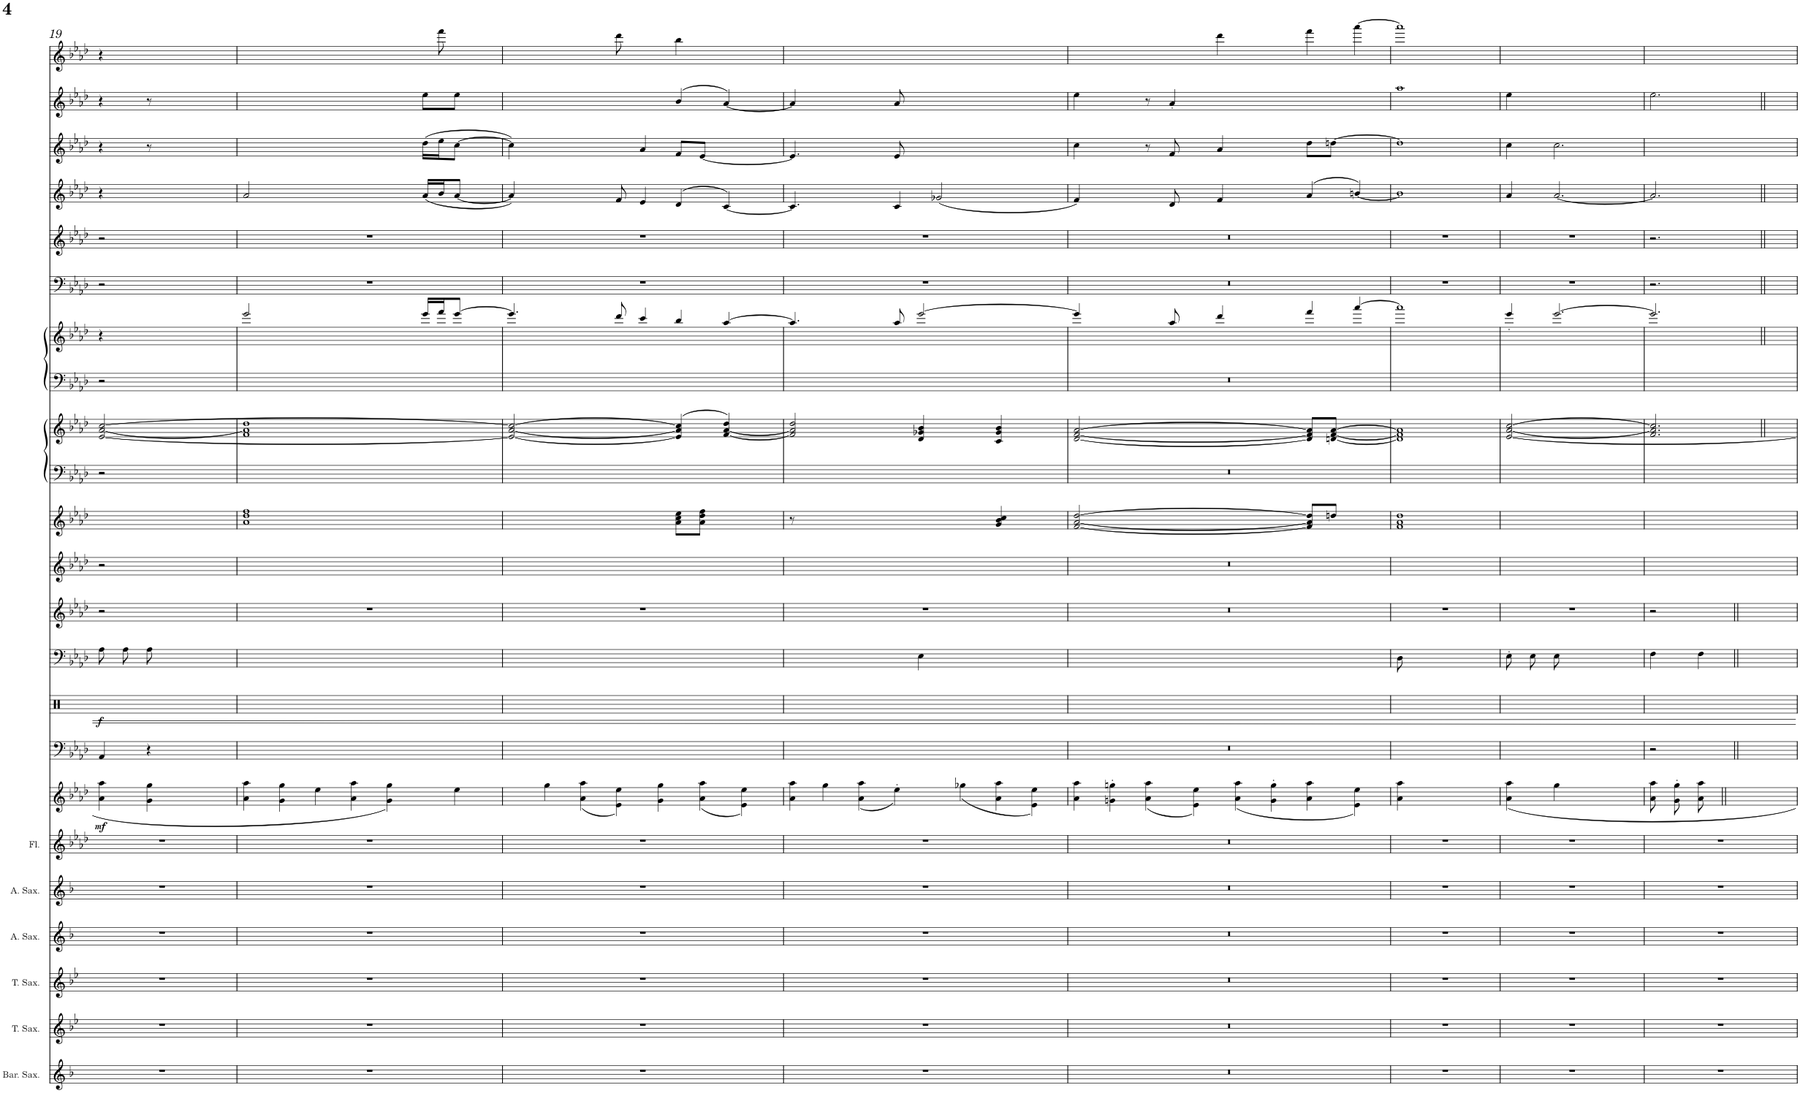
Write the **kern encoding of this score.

**kern	**kern	**kern	**kern	**kern	**kern	**kern	**dynam	**kern	**kern	**dynam	**kern	**kern	**kern	**kern	**kern	**kern	**kern	**kern	**kern	**kern	**kern	**kern	**kern	**kern
*part21	*part20	*part19	*part18	*part17	*part16	*part15	*part15	*part14	*part13	*part13	*part12	*part11	*part10	*part9	*part8	*part8	*part7	*part7	*part6	*part5	*part4	*part3	*part2	*part1
*staff23	*staff22	*staff21	*staff20	*staff19	*staff18	*staff17	*staff17	*staff16	*staff15	*staff15	*staff14	*staff13	*staff12	*staff11	*staff10	*staff9	*staff8	*staff7	*staff6	*staff5	*staff4	*staff3	*staff2	*staff1
*I"Baritone Saxophone	*I"Tenor Saxophone	*I"Tenor Saxophone	*I"Alto Saxophone	*I"Alto Saxophone	*I"Flute	*I"Voice	*	*I"Voice	*I"Voice	*	*I"Voice	*I"Voice	*I"Voice	*I"Voice	*I"Piano	*	*I"Piano	*	*I"Voice	*I"Voice	*I"Voice	*I"Voice	*I"Voice	*I"Voice
*I'Bar. Sax.	*I'T. Sax.	*I'T. Sax.	*I'A. Sax.	*I'A. Sax.	*I'Fl.	*I'V	*	*I'V	*I'V	*	*I'V	*I'V	*I'V	*I'V	*I'Pno	*	*I'Pno	*	*I'V	*I'V	*I'V	*I'V	*I'V	*I'V
!!LO:PB:g=z
*clefG2	*clefG2	*clefG2	*clefG2	*clefG2	*clefG2	*clefG2	*	*clefF4	*clefX	*	*clefF4	*clefG2	*clefG2	*clefG2	*clefF4	*clefG2	*clefF4	*clefG2	*clefF4	*clefG2	*clefG2	*clefG2	*clefG2	*clefG2
*Trd12c21	*Trd8c14	*Trd8c14	*Trd5c9	*Trd5c9	*	*	*	*	*	*	*	*	*	*	*	*	*	*	*	*	*	*	*	*
*k[b-]	*k[b-e-]	*k[b-e-]	*k[b-]	*k[b-]	*k[b-e-a-d-]	*k[b-e-a-d-]	*	*k[b-e-a-d-]	*k[]	*	*k[b-e-a-d-]	*k[b-e-a-d-]	*k[b-e-a-d-]	*k[b-e-a-d-]	*k[b-e-a-d-]	*k[b-e-a-d-]	*k[b-e-a-d-]	*k[b-e-a-d-]	*k[b-e-a-d-]	*k[b-e-a-d-]	*k[b-e-a-d-]	*k[b-e-a-d-]	*k[b-e-a-d-]	*k[b-e-a-d-]
*M4/4	*M4/4	*M4/4	*M4/4	*M4/4	*M4/4	*M4/4	*	*M4/4	*M4/4	*	*M4/4	*M4/4	*M4/4	*M4/4	*M4/4	*M4/4	*M4/4	*M4/4	*M4/4	*M4/4	*M4/4	*M4/4	*M4/4	*M4/4
=19	=19	=19	=19	=19	=19	=19	=19	=19	=19	=19	=19	=19	=19	=19	=19	=19	=19	=19	=19	=19	=19	=19	=19	=19
!	!	!	!	!	!	!	!LO:DY:b	!	!	!LO:DY:b	!	!	!	!	!	!	!	!	!	!	!	!	!	!
1r	1r	1r	1r	1r	1r	4a-\ 4aa-\	mf	4AA-/	1ryy	f	8A-\L	2r	2r	1ryy	2r	[<2e-/ [<2a-/ [>2cc/	2r	4r	2r	2r	4r	4r	4r	4r
.	.	.	.	.	.	.	.	.	.	.	8A-\J	.	.	.	.	.	.	.	.	.	.	.	.	.
.	.	.	.	.	.	4g\ 4gg\	.	4r	.	.	8A-\	.	.	.	.	.	.	2.ryy	.	.	2.ryy	8r	8r	2.ryy
.	.	.	.	.	.	.	.	.	.	.	2ryy	.	.	.	.	.	.	.	.	.	.	2ryy	2ryy	.
.	.	.	.	.	.	2ryy	.	2ryy	.	.	.	2ryy	2ryy	.	2ryy	2ryy	2ryy	.	2ryy	2ryy	.	.	.	.
.	.	.	.	.	.	.	.	.	.	.	8ryy	.	.	.	.	.	.	.	.	.	.	8ryy	8ryy	.
=20	=20	=20	=20	=20	=20	=20	=20	=20	=20	=20	=20	=20	=20	=20	=20	=20	=20	=20	=20	=20	=20	=20	=20	=20
*	*	*	*	*	*	*	*	*	*	*	*	*	*	*^	*	*^	*	*	*	*	*	*	*	*
1r	1r	1r	1r	1r	1r	4a-\ 4aa-\	.	1ryy	1ryy	.	1ryy	1r	1ryy	1dd- 1ff	1a-	1ryy	1dd-	1f 1a-]	1ryy	2eee-/	1r	1r	2a-/	1ryy	1ryy	1ryy
.	.	.	.	.	.	4g\ 4gg\	.	.	.	.	.	.	.	.	.	.	.	.	.	.	.	.	.	.	.	.
.	.	.	.	.	.	4ee-\	.	.	.	.	.	.	.	.	.	.	.	.	.	2ryy	.	.	2ryy	.	.	.
.	.	.	.	.	.	4a-\ 4aa-\	.	.	.	.	.	.	.	.	.	.	.	.	.	.	.	.	.	.	.	.
2ryy	2ryy	2ryy	2ryy	2ryy	2ryy	4g\ 4gg\	.	2ryy	2ryy	.	2ryy	2ryy	2ryy	2ryy	2ryy	2ryy	2ryy	2ryy	2ryy	4ryy	2ryy	2ryy	4ryy	4ryy	4ryy	4ryy
.	.	.	.	.	.	8ryy	.	.	.	.	.	.	.	.	.	.	.	.	.	16eee-/LL	.	.	(<16a-/LL	(>16dd-\LL	8ee-\L	16ryy
.	.	.	.	.	.	.	.	.	.	.	.	.	.	.	.	.	.	.	.	16fff/J	.	.	16b-/J	16ee-\J	.	8fff\
.	.	.	.	.	.	4ee-\	.	.	.	.	.	.	.	.	.	.	.	.	.	[>8eee-/J	.	.	[<8a-/J	[>8cc\J	8ee-\J	.
.	.	.	.	.	.	.	.	.	.	.	.	.	.	.	.	.	.	.	.	.	.	.	.	.	.	8.ryy
8ryy	8ryy	8ryy	8ryy	8ryy	8ryy	.	.	8ryy	8ryy	.	8ryy	8ryy	8ryy	8ryy	8ryy	8ryy	8ryy	8ryy	8ryy	8ryy	8ryy	8ryy	8ryy	8ryy	8ryy	.
*	*	*	*	*	*	*	*	*	*	*	*	*	*	*v	*v	*	*v	*v	*	*	*	*	*	*	*	*
=21	=21	=21	=21	=21	=21	=21	=21	=21	=21	=21	=21	=21	=21	=21	=21	=21	=21	=21	=21	=21	=21	=21	=21	=21
1r	1r	1r	1r	1r	1r	4ryy	.	1ryy	1ryy	.	1ryy	1r	1ryy	1ryy	1ryy	2e-/_ [<2a-/ 2cc/_	1ryy	4.eee-/]	1r	1r	4a-/])	4cc\])	1ryy	2.ryy
.	.	.	.	.	.	4gg\	.	.	.	.	.	.	.	.	.	.	.	.	.	.	4ryy	2ryy	.	.
.	.	.	.	.	.	.	.	.	.	.	.	.	.	.	.	.	.	4ryy	.	.	.	.	.	.
.	.	.	.	.	.	(<4a-\ 4aa-\	.	.	.	.	.	.	.	.	.	2ryy	.	.	.	.	2ryy	.	.	.
.	.	.	.	.	.	.	.	.	.	.	.	.	.	.	.	.	.	4.ryy	.	.	.	.	.	.
.	.	.	.	.	.	4e-\ 4ee-\)	.	.	.	.	.	.	.	.	.	.	.	.	.	.	.	8ryy	.	8ddd-\
.	.	.	.	.	.	.	.	.	.	.	.	.	.	.	.	.	.	.	.	.	.	[8a-/	.	8ryy
2..ryy	2..ryy	2..ryy	2..ryy	2..ryy	2..ryy	4g\ 4gg\	.	2..ryy	2..ryy	.	2..ryy	2..ryy	2..ryy	8ryy	2..ryy	8ryy	2..ryy	8ddd-/	2..ryy	2..ryy	8f/	8ryy	8ryy	8ryy
.	.	.	.	.	.	.	.	.	.	.	.	.	.	8a-\ 8cc\ 8ee-\L	.	(>4e-/] 4a-/] 4cc/]	.	[8ccc/	.	.	[8e-/	8f/L	(>4b-/	4bb-\
.	.	.	.	.	.	(<4a-\ 4aa-\	.	.	.	.	.	.	.	8a-\ 8dd-\ 8ff\J	.	.	.	4bb-/	.	.	(>4d-/	[<8e-/J	.	.
.	.	.	.	.	.	.	.	.	.	.	.	.	.	4.ryy	.	[<4f/ [<4a-/ 4dd-/)	.	.	.	.	.	4.ryy	[<4a-/)	4.ryy
.	.	.	.	.	.	4e-\ 4ee-\)	.	.	.	.	.	.	.	.	.	.	.	[>4aa-/	.	.	[<4c/)	.	.	.
.	.	.	.	.	.	.	.	.	.	.	.	.	.	.	.	8ryy	.	.	.	.	.	.	8ryy	.
.	.	.	.	.	.	8ryy	.	.	.	.	.	.	.	8ryy	.	8ryy	.	8ryy	.	.	8ryy	8ryy	8ryy	8ryy
=22	=22	=22	=22	=22	=22	=22	=22	=22	=22	=22	=22	=22	=22	=22	=22	=22	=22	=22	=22	=22	=22	=22	=22	=22
1r	1r	1r	1r	1r	1r	4a-\ 4aa-\	.	1ryy	1ryy	.	2..ryy	1r	1ryy	8r	1ryy	2f/] 2a-/] 2dd-/	1ryy	4.aa-/]	1r	1r	4.c/]	4.e-/]	4a-/]	1ryy
.	.	.	.	.	.	.	.	.	.	.	.	.	.	2..ryy	.	.	.	.	.	.	.	.	.	.
.	.	.	.	.	.	4gg\	.	.	.	.	.	.	.	.	.	.	.	.	.	.	.	.	2ryy	.
.	.	.	.	.	.	.	.	.	.	.	.	.	.	.	.	.	.	8ccc/]	.	.	8e-/]	8a-/]	.	.
.	.	.	.	.	.	(<4a-\ 4aa-\	.	.	.	.	.	.	.	.	.	4.ryy	.	4.ryy	.	.	4.ryy	4.ryy	.	.
.	.	.	.	.	.	4ee-'\)	.	.	.	.	.	.	.	.	.	.	.	.	.	.	.	.	8a-/	.
.	.	.	.	.	.	.	.	.	.	.	[8E-\	.	.	.	.	[8d-/ [8g-X/ [8b-/	.	8aa-/	.	.	4c/	8e-/	8ryy	.
1ryy	1ryy	1ryy	1ryy	1ryy	1ryy	8ryy	.	1ryy	1ryy	.	8ryy	1ryy	1ryy	8ryy	2.ryy	8ryy	2.ryy	[>8eee-/	1ryy	1ryy	.	8ryy	1ryy	8ryy
.	.	.	.	.	.	(<4gg-X\	.	.	.	.	2.ryy	.	.	4ryy	.	4ryy	.	4ryy	.	.	(<2g-X/	2..ryy	.	2..ryy
.	.	.	.	.	.	4a-\ 4aa-\	.	.	.	.	.	.	.	4g/ 4b-/ 4cc/	.	4c/ 4g-/ 4b-/	.	2ryy	.	.	.	.	.	.
.	.	.	.	.	.	4e-\ 4ee-\)	.	.	.	.	.	.	.	4ryy	.	4ryy	.	.	.	.	4.ryy	.	.	.
.	.	.	.	.	.	.	.	.	.	.	.	.	.	.	4ryy	.	4ryy	.	.	.	.	.	.	.
.	.	.	.	.	.	8ryy	.	.	.	.	8ryy	.	.	8ryy	.	8ryy	.	8ryy	.	.	.	.	.	.
=23	=23	=23	=23	=23	=23	=23	=23	=23	=23	=23	=23	=23	=23	=23	=23	=23	=23	=23	=23	=23	=23	=23	=23	=23
1r	1r	1r	1r	1r	1r	4a-\ 4aa-\	.	1r	1ryy	.	1ryy	1r	1r	[<2f/ [<2a-/ [>2dd-/	1r	[<2d-/ [<2f/ [>2a-/	1r	4eee-/]	1r	1r	4f/)	4cc\	4ee-\	2..ryy
.	.	.	.	.	.	4gn\' 4ggn\'	.	.	.	.	.	.	.	.	.	.	.	4.eee-/_	.	.	4.ryy	2..ryy	2..ryy	.
.	.	.	.	.	.	(<4a-\ 4aa-\	.	.	.	.	.	.	.	8ryy	.	8d-/] 8g-/] 8b-/]	.	.	.	.	.	.	.	.
.	.	.	.	.	.	.	.	.	.	.	.	.	.	2ryy	.	2ryy	.	4.ryy	.	.	8d-/	.	.	.
.	.	.	.	.	.	4e-\ 4ee-\)	.	.	.	.	.	.	.	.	.	.	.	.	.	.	8ryy	.	.	.
.	.	.	.	.	.	.	.	.	.	.	.	.	.	.	.	.	.	.	.	.	[8f/	.	.	[8ddd-\
1..ryy	1..ryy	1..ryy	1..ryy	1..ryy	1..ryy	(<4a-\ 4aa-\	.	1..ryy	1..ryy	.	8E-\]	1..ryy	1..ryy	.	2..ryy	.	2..ryy	8aa-/	1..ryy	1..ryy	8ryy	.	.	8ryy
.	.	.	.	.	.	.	.	.	.	.	1ryy	.	.	4.ryy	.	4.ryy	.	8ryy	.	.	4.ryy	4ryy	4ryy	4.ryy
.	.	.	.	.	.	4g\' 4gg\'	.	.	.	.	.	.	.	.	.	.	.	[8ddd-/	.	.	.	.	.	.
.	.	.	.	.	.	.	.	.	.	.	.	.	.	.	.	.	.	4.ryy	.	.	.	8r	8r	.
.	.	.	.	.	.	4a-\ 4aa-\	.	.	.	.	.	.	.	8f/] 8a-/] 8dd-/]L	.	8d-/] 8f/] 8a-/]L	.	.	.	.	(>4a-/	8f/	4a-'/	4fff\
.	.	.	.	.	.	.	.	.	.	.	.	.	.	8ddn/J	.	[<8dn/ [<8f/ [>8a-/J	.	.	.	.	.	8ryy	.	.
.	.	.	.	.	.	4e-\ 4ee-\)	.	.	.	.	.	.	.	4ryy	.	4ryy	.	4fff/	.	.	[<4bn/)	[8a-/	8ryy	[>4aaa-\
.	.	.	.	.	.	.	.	.	.	.	.	.	.	.	2..ryy	.	2..ryy	.	.	.	.	4.ryy	8ryy	.
.	.	.	.	.	.	2.ryy	.	.	.	.	.	.	.	2.ryy	.	2.ryy	.	[>4aaa-/	.	.	2.ryy	.	2.ryy	2.ryy
.	.	.	.	.	.	.	.	.	.	.	2ryy	.	.	.	.	.	.	.	.	.	.	.	.	.
.	.	.	.	.	.	.	.	.	.	.	.	.	.	.	.	.	.	2ryy	.	.	.	8dd-\L	.	.
.	.	.	.	.	.	.	.	.	.	.	.	.	.	.	.	.	.	.	.	.	.	[>8ddn\J	.	.
.	.	.	.	.	.	.	.	.	.	.	.	.	.	.	.	.	.	.	.	.	.	4ryy	.	.
.	.	.	.	.	.	.	.	.	.	.	8ryy	.	.	.	.	.	.	.	.	.	.	.	.	.
=24	=24	=24	=24	=24	=24	=24	=24	=24	=24	=24	=24	=24	=24	=24	=24	=24	=24	=24	=24	=24	=24	=24	=24	=24
*	*	*	*	*	*	*	*	*	*	*	*	*	*	*^	*	*	*	*	*	*	*	*	*	*
1r	1r	1r	1r	1r	1r	4a-\ 4aa-\	.	1ryy	1ryy	.	8D-\	1r	1ryy	1dd-	1f 1a-	1ryy	1d] 1f] 1a-]	1ryy	1aaa-]	1r	1r	1b]	1dd]	1aa-	1aaa-]
.	.	.	.	.	.	.	.	.	.	.	2..ryy	.	.	.	.	.	.	.	.	.	.	.	.	.	.
.	.	.	.	.	.	2.ryy	.	.	.	.	.	.	.	.	.	.	.	.	.	.	.	.	.	.	.
1ryy	1ryy	1ryy	1ryy	1ryy	1ryy	1ryy	.	1ryy	1ryy	.	1ryy	1ryy	1ryy	2ryy	2ryy	1r	2ryy	1r	8ddd-/]	1ryy	1ryy	8f/]	8a-/]	2..ryy	8ddd-\]
.	.	.	.	.	.	.	.	.	.	.	.	.	.	.	.	.	.	.	2..ryy	.	.	2..ryy	2..ryy	.	2..ryy
.	.	.	.	.	.	.	.	.	.	.	.	.	.	2ryy	2ryy	.	2ryy	.	.	.	.	.	.	.	.
.	.	.	.	.	.	.	.	.	.	.	.	.	.	.	.	.	.	.	.	.	.	.	.	8ryy	.
*	*	*	*	*	*	*	*	*	*	*	*	*	*	*v	*v	*	*	*	*	*	*	*	*	*	*
=25	=25	=25	=25	=25	=25	=25	=25	=25	=25	=25	=25	=25	=25	=25	=25	=25	=25	=25	=25	=25	=25	=25	=25	=25
1r	1r	1r	1r	1r	1r	4a-\ 4aa-\	.	1ryy	1ryy	.	8E-'\L	1r	1ryy	1ryy	1ryy	[<2e-/ [<2a-/ [>2cc/	1ryy	4eee-'/	1r	1r	4a-/	4cc\	4ee-\	1ryy
.	.	.	.	.	.	.	.	.	.	.	8E-\J	.	.	.	.	.	.	.	.	.	.	.	.	.
.	.	.	.	.	.	4gg\	.	.	.	.	8E-\	.	.	.	.	.	.	[>2.eee-/	.	.	[<2.a-/	2.cc\	2.ryy	.
.	.	.	.	.	.	.	.	.	.	.	2ryy	.	.	.	.	.	.	.	.	.	.	.	.	.
.	.	.	.	.	.	2ryy	.	.	.	.	.	.	.	.	.	2ryy	.	.	.	.	.	.	.	.
.	.	.	.	.	.	.	.	.	.	.	8ryy	.	.	.	.	.	.	.	.	.	.	.	.	.
=26	=26	=26	=26	=26	=26	=26	=26	=26	=26	=26	=26	=26	=26	=26	=26||	=26||	=26||	=26||	=26	=26	=26	=26	=26	=26
1r	1r	1r	1r	1r	1r	8a-\ 8aa-\L	.	2r	1ryy	.	4F\	2r	1ryy	1ryy	1ryy	2.f/ 2.a-/] 2.cc/]	1ryy	2.eee-/]	2.r	2.r	2.a-/]	1ryy	2.ee-\	1ryy
.	.	.	.	.	.	8g'\ 8gg'\J	.	.	.	.	.	.	.	.	.	.	.	.	.	.	.	.	.	.
.	.	.	.	.	.	8a-\ 8aa-\	.	.	.	.	4F\	.	.	.	.	.	.	.	.	.	.	.	.	.
.	.	.	.	.	.	2ryy	.	.	.	.	.	.	.	.	.	.	.	.	.	.	.	.	.	.
.	.	.	.	.	.	.	.	2ryy	.	.	2ryy	2ryy	.	.	.	.	.	.	.	.	.	.	.	.
.	.	.	.	.	.	.	.	.	.	.	.	.	.	.	.	4ryy	.	4ryy	4ryy	4ryy	4ryy	.	4ryy	.
.	.	.	.	.	.	8ryy	.	.	.	.	.	.	.	.	.	.	.	.	.	.	.	.	.	.
=	=	=	=	=	=	=	=	=	=	=	=	=	=	=	=	=	=	=	=	=	=	=	=	=
*-	*-	*-	*-	*-	*-	*-	*-	*-	*-	*-	*-	*-	*-	*-	*-	*-	*-	*-	*-	*-	*-	*-	*-	*-
